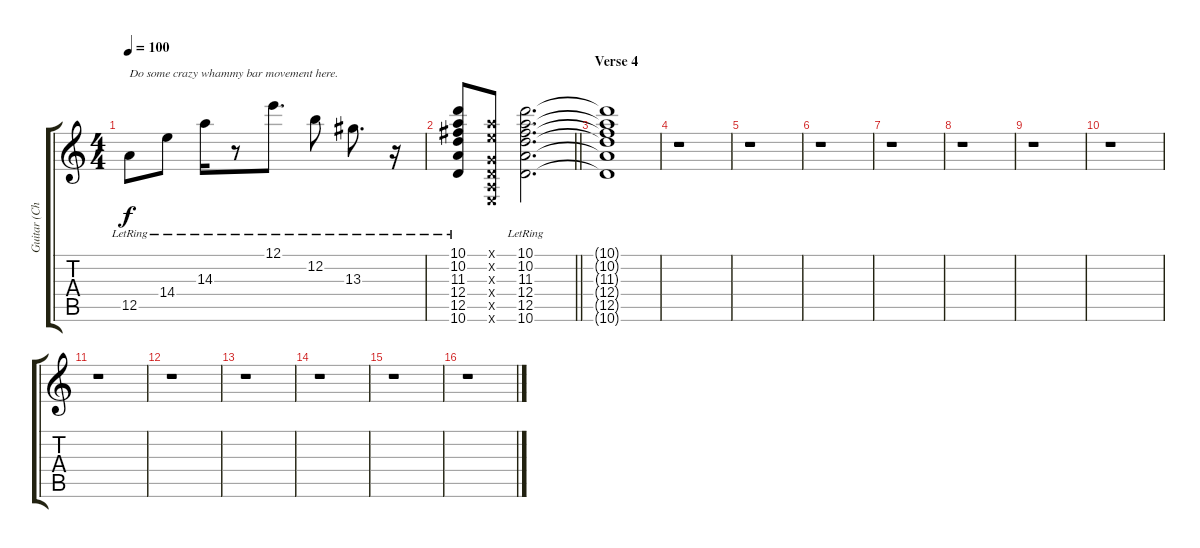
\track ("Guitar (Chorus)" "Guitar (Ch") {instrument overdrivenguitar}
\staff {score tabs}
\tuning (E4 B3 G3 D3 A2 E2) {hide}
\ts (4 4)
\tempo 100
\clef g2
\ks c
12.5{lr}.8{txt "Do some crazy whammy bar movement here." dy f} 14.4{lr}.8 14.3{lr}.16 r.8 12.1{lr}.8{d} 12.2{lr}.8 13.3{lr}.8{d} r.16 |
\barLineRight lightlight
(10.1{lr} 10.2 11.3 12.4 12.5 10.6).8 (0.1{x} 10.2{x} 0.3{x} 0.4{x} 0.5{x} 0.6{x}).8 (10.1{lr} 10.2 11.3 12.4 12.5 10.6).2{d} |
\section ("" "Verse 4")
(10.1{t} 10.2{t} 11.3{t} 12.4{t} 12.5{t} 10.6{t}).1 |
r.1 |
r.1 |
r.1 |
r.1 |
r.1 |
r.1 |
r.1 |
r.1 |
r.1 |
r.1 |
r.1 |
r.1 |
r.1
